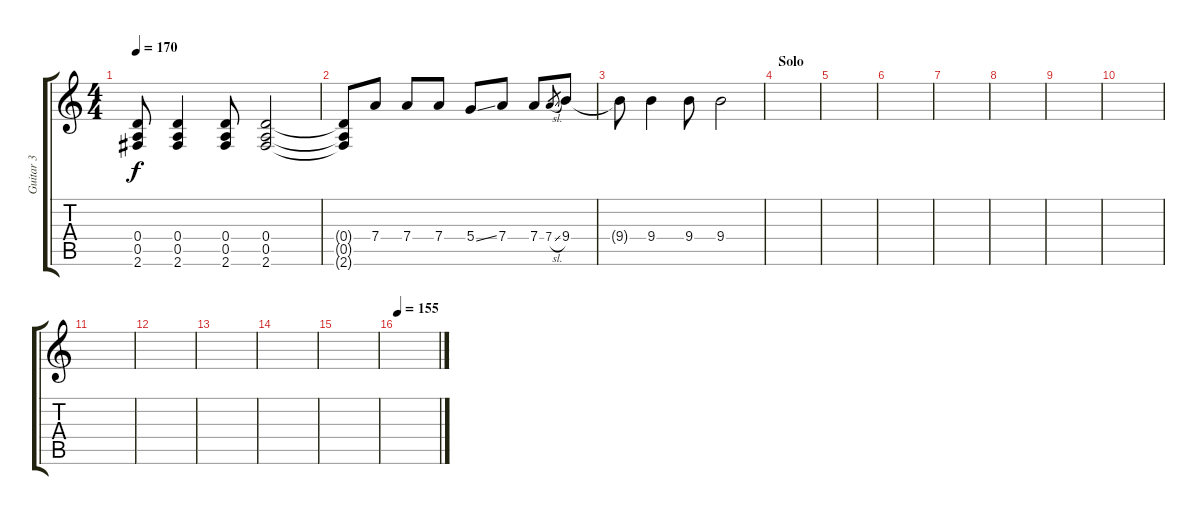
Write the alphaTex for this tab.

\track ("Guitar 3" "Guitar 3") {instrument acousticguitarsteel}
\staff {score tabs}
\tuning (E4 B3 G3 D3 A2 E2) {hide}
\ts (4 4)
\tempo 170
\clef g2
\ks c
(0.4{t} 0.5{t} 2.6{t}).8{dy f} (0.4 0.5 2.6).4 (0.4 0.5 2.6).8 (0.4 0.5 2.6).2 |
(0.4{t} 0.5{t} 2.6{t}).8 7.4.8 7.4.8 7.4.8 5.4{ss}.8 7.4.8 7.4.8 7.4{sl}.8{gr} 9.4.8 |
9.4{t}.8 9.4.4 9.4.8 9.4.2 |
\section ("" "Solo")
|
|
|
|
|
|
|
|
|
|
|
|
\tempo 155
